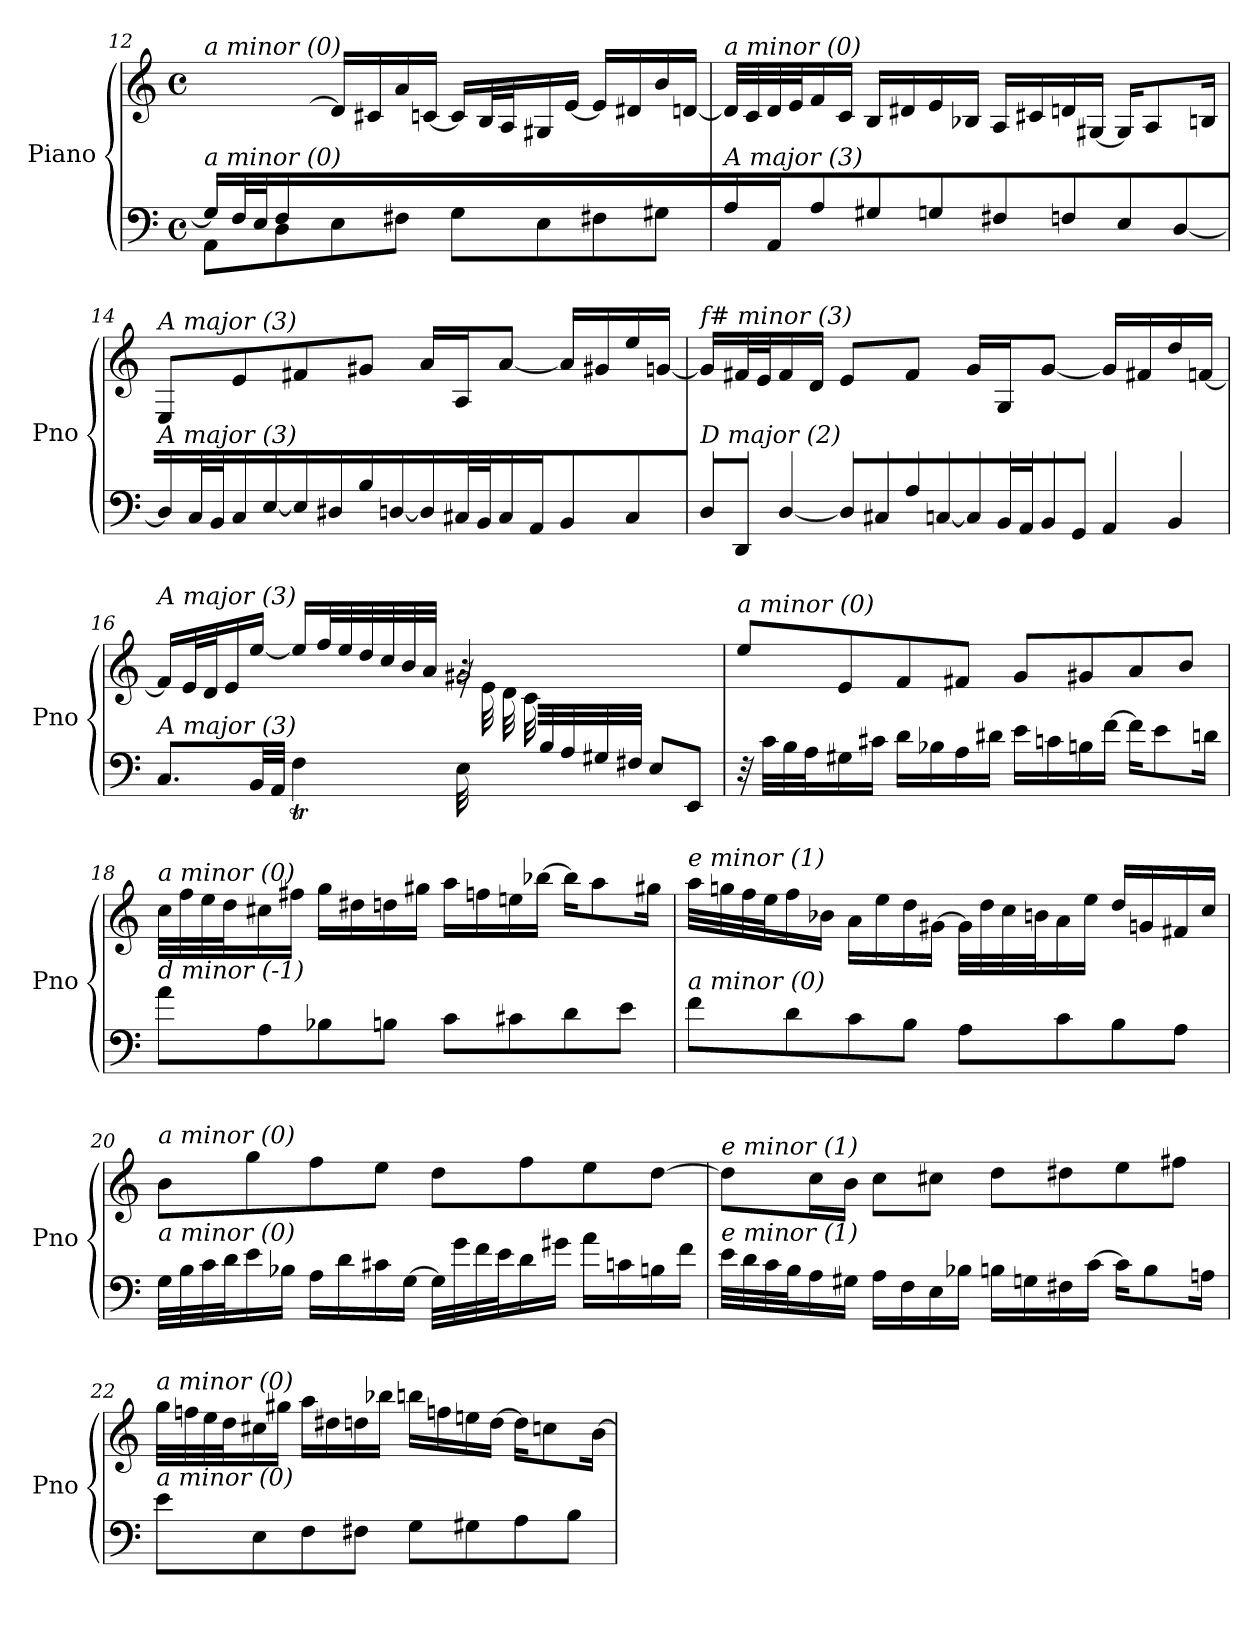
**kern	**kern
*part1	*part1
*staff2	*staff1
*I"Piano	*
*I'Pno	*
*clefF4	*clefG2
*k[]	*k[]
*M4/4	*M4/4
*met(c)	*met(c)
=12	=12
*^	*
!	!	!LO:TX:i:t=a minor (0)
!LO:TX:i:t=a minor (0)	!	!
16G/LL]	8AA\L	8.ryy
32F/L	.	.
32E/J	.	.
16F/	8D\	.
2ryy	.	[16d\JJ
.	8E\	16d/LL]
.	.	16c#X/
.	8F#X\J	16a/
.	.	[16cn/JJ
.	8G\L	16c/LL]
.	.	32B/L
.	.	32A/J
.	8E\	16G#X/
4ryy	.	[16e/JJ
.	8F#X\	16e/LL]
.	.	16d#X/
.	8G#X\J	16b/
16ryy	.	[16dn/JJ
*v	*v	*
!!LO:LB:g=z
=13	=13
!	!LO:TX:i:t=a minor (0)
!LO:TX:i:t=A major (3)	!
16A\LL	32d/LLL]
.	32c/
16AA\J	32d/
.	32e/J
8A\J	16f/
.	16c/JJ
8G#X\L	16B/LL
.	16d#X/
8Gn\J	16e/
.	16B-X/JJ
8F#X\L	16A/LL
.	16c#X/
8Fn\	16dn/
.	[16G#X/JJ
8E\	16G#/KL]
.	8A/
[8D\J	.
.	16Bn/Jk
=14	=14
!	!LO:TX:i:t=A major (3)
!LO:TX:i:t=A major (3)	!
16D\LL]	8E/L
32C\L	.
32BB\J	.
16C\	8e/
[16E\JJ	.
16E\LL]	8f#X/
16D#X\	.
16B\	8g#X/J
[16Dn\JJ	.
16D/LL]	16a/LL
32C#X/L	16A/J
32BB/J	.
16C#/	[8a/J
16AA/JJ	.
8BB/L	16a/LL]
.	16g#X/
8C#/J	16ee/
.	[16gn/JJ
!!LO:LB:g=z
=15	=15
!	!LO:TX:i:t=f# minor (3)
!LO:TX:i:t=D major (2)	!
16D/LL	16g/LL]
16DD/J	32f#X/L
.	32e/J
[8D/J	16f#/
.	16d/JJ
16D/LL]	8e/L
16C#X/	.
16A/	8f#/J
[16Cn/JJ	.
16C/LL]	16g/LL
32BB/L	16G/J
32AA/J	.
16BB/	[8g/J
16GG/JJ	.
8AA/L	16g/LL]
.	16f#X/
8BB/J	16dd/
.	[16fn/JJ
=16	=16
*^	*^
!	!	!LO:TX:i:t=A major (3)	!
!LO:TX:i:t=A major (3)	!	!	!
2ryy	8.C/L	16f/LL]	2ryy
.	.	32e/L	.
.	.	32d/J	.
.	.	16e/	.
.	32BB/LL	[16ee/JJ	.
.	32AA/JJJ	.	.
.	4FT\	16ee/LL]	.
.	.	32ff/L	.
.	.	32ee/	.
.	.	32dd/	.
.	.	32cc/	.
.	.	32b/	.
.	.	32a/JJJ	.
8ryy	32E\	2g#X/	32rg
.	32ryy	.	32e\LLL
.	16ryy	.	32d\
.	.	.	32c\
32B/	8ryy	.	8ryy
32A/	.	.	.
32G#X/	.	.	.
32F#X/JJJ	.	.	.
4ryy	8E/L	.	4ryy
.	8EE/J	.	.
*	*	*v	*v
!!LO:LB:g=z
=17	=17	=17
!	!	!LO:TX:i:t=a minor (0)
!LO:TX:i:t=a minor (0)	!	!
*v	*v	*
32r	8ee\L
32c\LLL	.
32B\	.
32A\J	.
16G#X\	8e/
16c#X\JJ	.
16d\LL	8f/
16B-X\	.
16A\	8f#X/J
16d#X\JJ	.
16e\LL	8g/L
16cn\	.
16Bn\	8g#X/
[16f\JJ	.
16f\KL]	8a/
8e\	.
.	8b/J
16dn\Jk	.
=18	=18
!	!LO:TX:i:t=a minor (0)
!LO:TX:i:t=d minor (-1)	!
8a\L	32cc\LLL
.	32ff\
.	32ee\
.	32dd\J
8A\	16cc#X\
.	16ff#X\JJ
8B-X\	16gg\LL
.	16dd#Xi\
8Bn\J	16dd\
.	16gg#X\JJ
8c\L	16aa\LL
.	16ffn\
8c#X\	16een\
.	[16bb-X\JJ
8d\	16bb-\KL]
.	8aa\
8e\J	.
.	16gg#X\Jk
!!LO:LB:g=z
=19	=19
!	!LO:TX:i:t=e minor (1)
!LO:TX:i:t=a minor (0)	!
8f\L	32aa\LLL
.	32ggn\
.	32ff\
.	32ee\J
8d\	16ff\
.	16b-X\JJ
8c\	16a\LL
.	16ee\
8B\J	16dd\
.	[16g#X\JJ
8A\L	32g#\LLL]
.	32dd\
.	32cc\
.	32bn\J
8c\	16a\
.	16ee\JJ
8B\	16dd/LL
.	16gn/
8A\J	16f#X/
.	16cc/JJ
=20	=20
!	!LO:TX:i:t=a minor (0)
!LO:TX:i:t=a minor (0)	!
32G\LLL	8b\L
32B\	.
32c\	.
32d\J	.
16e\	8gg\
16B-X\JJ	.
16A\LL	8ff\
16d\	.
16c#X\	8ee\J
[16G\JJ	.
32G\LLL]	8dd\L
32g\	.
32f\	.
32e\J	.
16d\	8ff\
16g#X\JJ	.
16a\LL	8ee\
16cn\	.
16Bn\	[8dd\J
16f\JJ	.
!!LO:LB:g=z
=21	=21
!	!LO:TX:i:t=e minor (1)
!LO:TX:i:t=e minor (1)	!
32e\LLL	8dd\L]
32d\	.
32c\	.
32B\J	.
16A\	16cc\L
16G#X\JJ	16b\JJ
16A\LL	8cc\L
16F\	.
16E\	8cc#X\J
16B-Xi\JJ	.
16B\LL	8dd\L
16Gn\	.
16F#X\	8dd#X\
[16c\JJ	.
16c\KL]	8ee\
8B\	.
.	8ff#X\J
16An\Jk	.
=22	=22
!	!LO:TX:i:t=a minor (0)
!LO:TX:i:t=a minor (0)	!
8e\L	32gg\LLL
.	32ffn\
.	32ee\
.	32dd\J
8E\	16cc#X\
.	16gg#X\JJ
8F\	16aa\LL
.	16dd#Xi\
8F#X\J	16dd\
.	16bb-Xi\JJ
8G\L	16bb\LL
.	16ffn\
8G#X\	16een\
.	[16dd\JJ
8A\	16dd\KL]
.	8ccn\
8B\J	.
.	[16b\Jk
=	=
*-	*-
